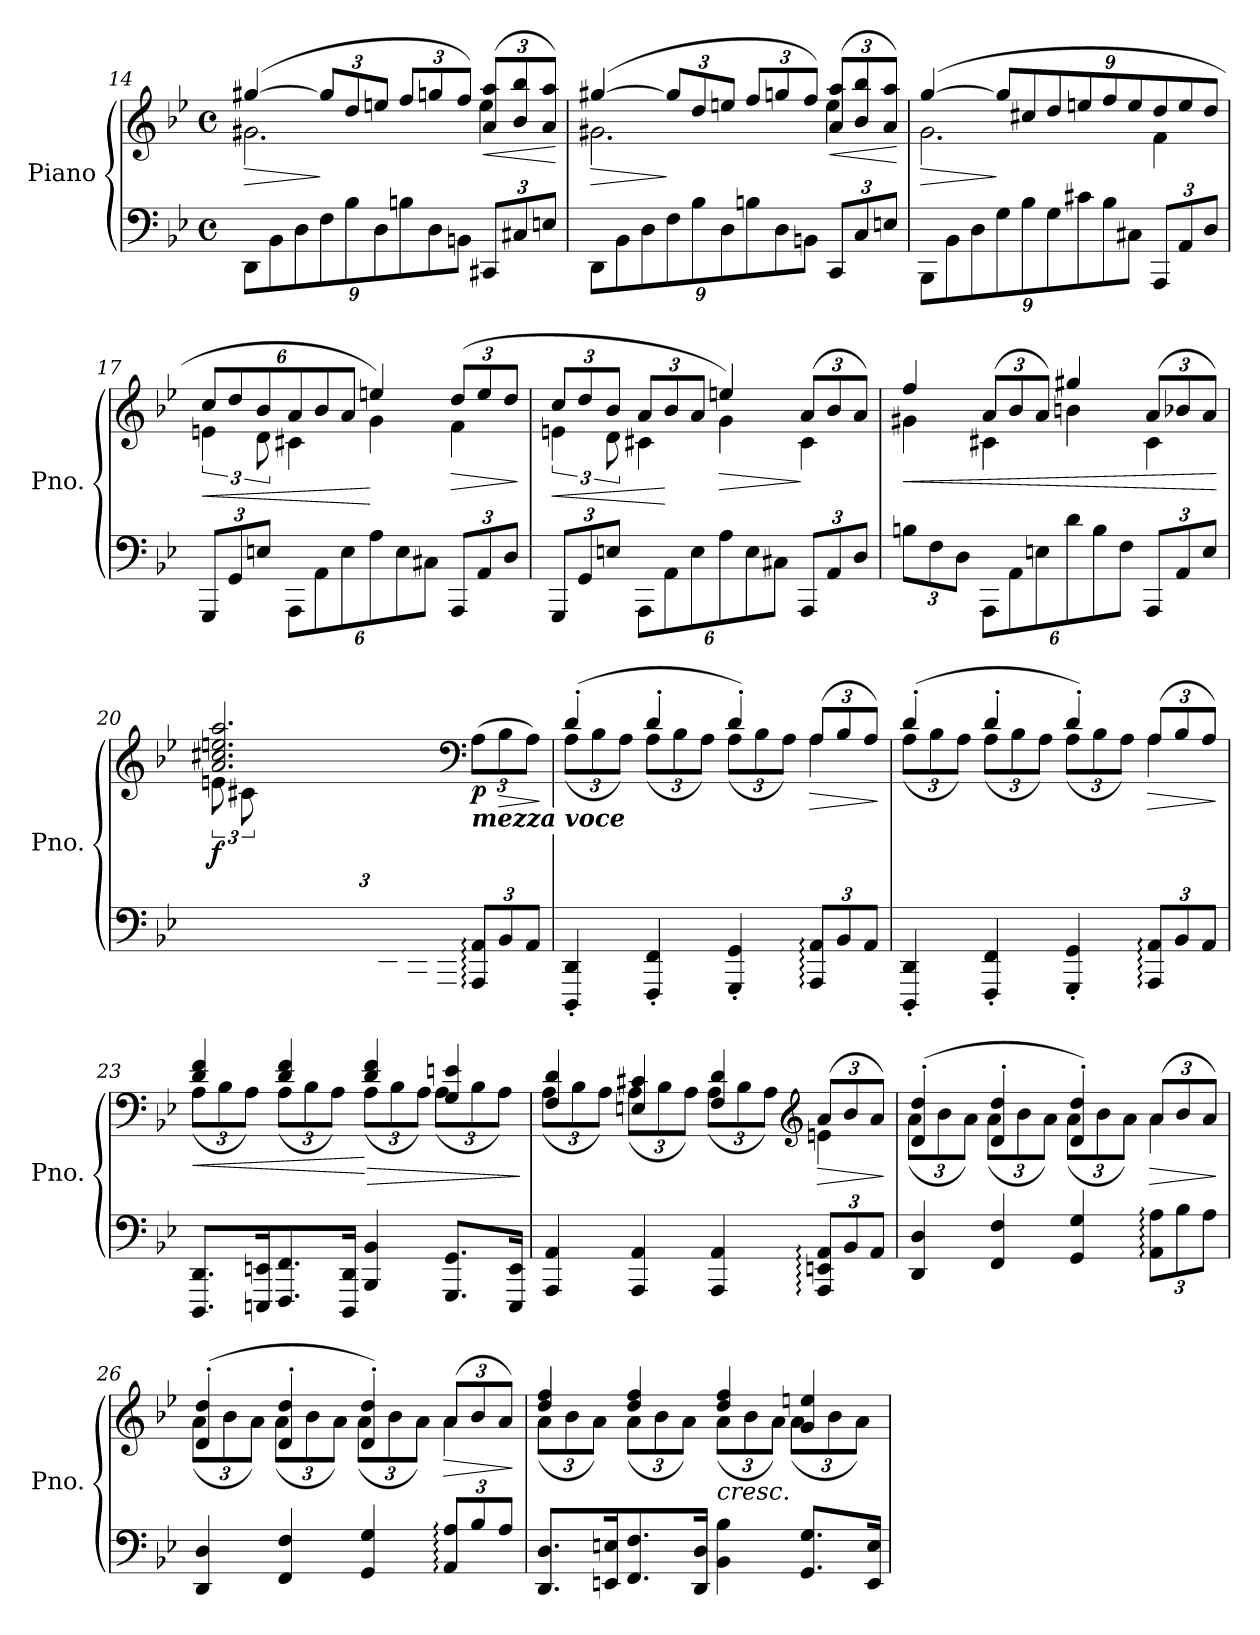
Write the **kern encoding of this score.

**kern	**kern	**dynam
*part1	*part1	*part1
*staff2	*staff1	*staff1/2
*I"Piano	*	*
*I'Pno.	*	*
*clefF4	*clefG2	*
*k[b-e-]	*k[b-e-]	*
*M4/4	*M4/4	*
*met(c)	*met(c)	*
*Xbrackettup	*	*
=14	=14	=14
!	!	!LO:HP:b
*	*^	*
12DD\L	(>[4gg#X/	2.g#X\	>
12BB-\	.	.	.
12D\	.	.	.
*	*Xbrackettup	*	*
12F\	12gg#/L]	.	]
12B-\	12dd/	.	.
12D\	12een/J	.	.
12Bn\	12ff/L	.	.
12D\	12ggn/	.	.
12BBn\J	12ff/J)	.	.
!	!	!	!LO:HP:b
12CC#X/L	(>12a/ 12aa/L	4ee\	<
12C#X/	12b-/ 12bb-/	.	.
12En/J	12a/ 12aa/J)	.	.
*	*v	*v	*
.	.	[
!!LO:LB:g=z
=15	=15	=15
!	!	!LO:HP:b
*	*^	*
12DD\L	(>[4gg#X/	2.g#X\	>
12BB-\	.	.	.
12D\	.	.	.
12F\	12gg#/L]	.	]
12B-\	12dd/	.	.
12D\	12een/J	.	.
12Bn\	12ff/L	.	.
12D\	12ggn/	.	.
12BBn\J	12ff/J)	.	.
!	!	!	!LO:HP:b
12CC/L	(>12a/ 12aa/L	4ee\	<
12C/	12b-/ 12bb-/	.	.
12En/J	12a/ 12aa/J)	.	.
*	*v	*v	*
.	.	[
=16	=16	=16
!	!	!LO:HP:b
*	*^	*
12BBB-\L	(>[4gg/	2.g\	>
12BB-\	.	.	.
12D\	.	.	.
12G\	12gg/L]	.	]
12B-\	12cc#X/	.	.
12G\	12dd/	.	.
12c#X\	12een/	.	.
12B-\	12ff/	.	.
12C#X\J	12ee/	.	.
12AAA/L	12dd/	4f\	.
12AA/	12ee/	.	.
12D/J	12dd/J	.	.
=17	=17	=17	=17
!	!	!	!LO:HP:b
*	*	*brackettup	*
12GGG/L	12cc/L	6en\	<
12GG/	12dd/	.	.
12En/J	12b-/	12d\	.
*	*Xbrackettup	*	*
12AAA\L	12a/	4c#X\	.
12AA\	12b-/	.	.
12E\	12a/J	.	.
12A\	4een/)	4g\	[
12E\	.	.	.
12C#X\J	.	.	.
!	!	!	!LO:HP:b
12AAA/L	(>12dd/L	4f\	>
12AA/	12ee/	.	.
12D/J	12dd/J	.	.
*	*v	*v	*
.	.	]
=18	=18	=18
!	!	!LO:HP:b
*	*^	*
*	*	*brackettup	*
12GGG/L	12cc/L	6en\	<
12GG/	12dd/	.	.
12En/J	12b-/J	12d\	.
*	*Xbrackettup	*	*
12AAA\L	12a/L	4c#X\	.
12AA\	12b-/	.	[
12E\	12a/J	.	.
!	!	!	!LO:HP:b
12A\	4een/)	4g\	>
12E\	.	.	.
12C#X\J	.	.	.
12AAA/L	(>12a/L	4c#\	]
12AA/	12b-/	.	.
12D/J	12a/J)	.	.
!!LO:PB:g=z	!!
=19	=19	=19	=19
!	!	!	!LO:HP:b
12Bn\L	4ff/	4g#X\	<
12F\	.	.	.
12D\J	.	.	.
12AAA\L	(>12a/L	4c#X\	.
12AA\	12b-/	.	.
12En\	12a/J)	.	.
12d\	4gg#X/	4bn\	.
12B\	.	.	.
12F\J	.	.	.
12AAA/L	(>12a/L	4c#\	.
12AA/	12b-X/	.	.
12E/J	12a/J)	.	.
*	*v	*v	*
.	.	[
=20	=20	=20
*	*^	*
!	!	!	!LO:DY:b
6ryy	2.a/ 2.cc#X/ 2.een/ 2.aa/	12en\L	f
.	.	12c#X\	.
12A/	.	6%5ryy	.
12En/	.	.	.
12C#X/	.	.	.
12AA/	.	.	.
12EEn/	.	.	.
12CC#X/	.	.	.
12GGG#X/J	.	.	.
*	*clefF4	*	*
!	!LO:TX:b:Bi:t=mezza voce	!	!
!	!	!	!LO:DY:b
12AAA/: 12AA/:L	(>12A\L	.	p
!	!	!	!LO:HP:b
12BB-/	12B-\	.	>
12AA/J	12A\J)	.	.
*	*v	*v	*
.	.	]
=21	=21	=21
*	*^	*
4DDD/' 4DD/'	(>4d'/	(<12A\L	.
.	.	12B-\	.
.	.	12A\J)	.
4FFF/' 4FF/'	4d'/	(<12A\L	.
.	.	12B-\	.
.	.	12A\J)	.
4GGG/' 4GG/'	4d'/)	(<12A\L	.
.	.	12B-\	.
.	.	12A\J)	.
!	!	!	!LO:HP:b
12AAA/: 12AA/:L	(>12A/L	4A\	>
12BB-/	12B-/	.	.
12AA/J	12A/J)	.	.
*	*v	*v	*
.	.	]
=22	=22	=22
*	*^	*
4DDD/' 4DD/'	(>4d'/	(<12A\L	.
.	.	12B-\	.
.	.	12A\J)	.
4FFF/' 4FF/'	4d'/	(<12A\L	.
.	.	12B-\	.
.	.	12A\J)	.
4GGG/' 4GG/'	4d'/)	(<12A\L	.
.	.	12B-\	.
.	.	12A\J)	.
!	!	!	!LO:HP:b
12AAA/: 12AA/:L	(>12A/L	4A\	>
12BB-/	12B-/	.	.
12AA/J	12A/J)	.	.
*	*v	*v	*
.	.	]
!!LO:LB:g=z
=23	=23	=23
!	!	!LO:HP:b
*	*^	*
8.DDD/ 8.DD/L	4d/ 4f/	(<12A\L	<
.	.	12B-\	.
.	.	12A\J)	.
16EEEn/ 16EEn/K	.	.	.
8.FFF/ 8.FF/	4d/ 4f/	(<12A\L	.
.	.	12B-\	.
.	.	12A\J)	.
16DDD/ 16DD/Jk	.	.	.
!	!	!	!LO:HP:n=1:b
4BBB-/ 4BB-/	4d/ 4f/	(<12A\L	[ >
.	.	12B-\	.
.	.	12A\J)	.
8.GGG/ 8.GG/L	4G/ 4en/	(<12A\L	.
.	.	12B-\	.
.	.	12A\J)	.
16EEE/ 16EE/Jk	.	.	.
*	*v	*v	*
.	.	]
=24	=24	=24
*	*^	*
4AAA/ 4AA/	4F/ 4d/	(<12A\L	.
.	.	12B-\	.
.	.	12A\J)	.
4AAA/ 4AA/	4En/ 4c#X/	(<12A\L	.
.	.	12B-\	.
.	.	12A\J)	.
4AAA/ 4AA/	4F/ 4d/	(<12A\L	.
.	.	12B-\	.
.	.	12A\J)	.
*	*clefG2	*	*
!	!	!	!LO:HP:b
12AAA/: 12EEn/: 12AA/:L	(>12a/L	4en\	>
12BB-/	12b-/	.	.
12AA/J	12a/J)	.	.
*	*v	*v	*
.	.	]
=25	=25	=25
*	*^	*
4DD/ 4D/	(>4d/' 4dd/'	(<12a\L	.
.	.	12b-\	.
.	.	12a\J)	.
4FF/ 4F/	4d/' 4dd/'	(<12a\L	.
.	.	12b-\	.
.	.	12a\J)	.
4GG/ 4G/	4d/' 4dd/')	(<12a\L	.
.	.	12b-\	.
.	.	12a\J)	.
!	!	!	!LO:HP:b
12AA\: 12A\:L	(>12a/L	4a\	>
12B-\	12b-/	.	.
12A\J	12a/J)	.	.
*	*v	*v	*
.	.	]
!!LO:LB:g=z
=26	=26	=26
*	*^	*
4DD/ 4D/	(>4d/' 4dd/'	(<12a\L	.
.	.	12b-\	.
.	.	12a\J)	.
4FF/ 4F/	4d/' 4dd/'	(<12a\L	.
.	.	12b-\	.
.	.	12a\J)	.
4GG/ 4G/	4d/' 4dd/')	(<12a\L	.
.	.	12b-\	.
.	.	12a\J)	.
!	!	!	!LO:HP:b
12AA/: 12A/:L	(>12a/L	4a\	>
12B-/	12b-/	.	.
12A/J	12a/J)	.	.
*	*v	*v	*
.	.	]
=27	=27	=27
*	*^	*
8.DD/ 8.D/L	4dd/ 4ff/	(<12a\L	.
.	.	12b-\	.
.	.	12a\J)	.
16EEn/ 16En/K	.	.	.
8.FF/ 8.F/	4dd/ 4ff/	(<12a\L	.
.	.	12b-\	.
.	.	12a\J)	.
16DD/ 16D/Jk	.	.	.
!	!LO:TX:b:i:t=cresc.	!	!
4BB-\ 4B-\	4dd/ 4ff/	(<12a\L	.
.	.	12b-\	.
.	.	12a\J)	.
8.GG/ 8.G/L	4g/ 4een/	(<12a\L	.
.	.	12b-\	.
.	.	12a\J)	.
16EE/ 16E/Jk	.	.	.
*	*v	*v	*
=	=	=
*-	*-	*-
